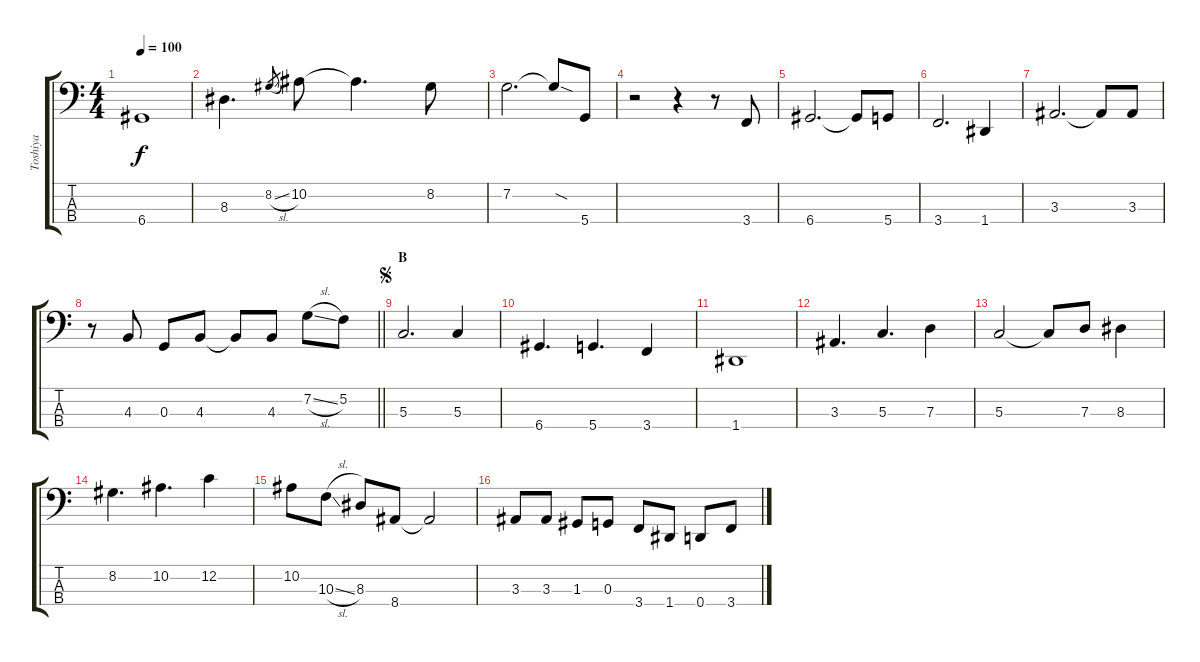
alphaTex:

\track ("Toshiya" "Toshiya") {instrument electricbassfinger}
\staff {score tabs}
\tuning (F2 C2 G1 D1) {hide}
\ts (4 4)
\tempo 100
\clef f4
\ks c
6.4.1{dy f} |
8.3.4{d} 8.2{sl}.8{gr} 10.2.8 10.2{t}.4{d} 8.2.8 |
7.2.2{d} 7.2{sod t}.8 5.4.8 |
r.2 r.4 r.8 3.4.8 |
6.4.2{d} 6.4{t}.8 5.4.8 |
3.4.2{d} 1.4.4 |
3.3.2{d} 3.3{t}.8 3.3.8 |
\barLineRight lightlight
r.8 4.3.8 0.3.8 4.3.8 4.3{t}.8 4.3.8 7.2{sl}.8 5.2.8 |
\section ("" "B")
\jump segno
5.3.2{d} 5.3.4 |
6.4.4{d} 5.4.4{d} 3.4.4 |
1.4.1 |
3.3.4{d} 5.3.4{d} 7.3.4 |
5.3.2 5.3{t}.8 7.3.8 8.3.4 |
8.2.4{d} 10.2.4{d} 12.2.4 |
10.2.8 10.3{sl}.8 8.3.8 8.4.8 8.4{t}.2 |
3.3.8 3.3.8 1.3.8 0.3.8 3.4.8 1.4.8 0.4.8 3.4.8
